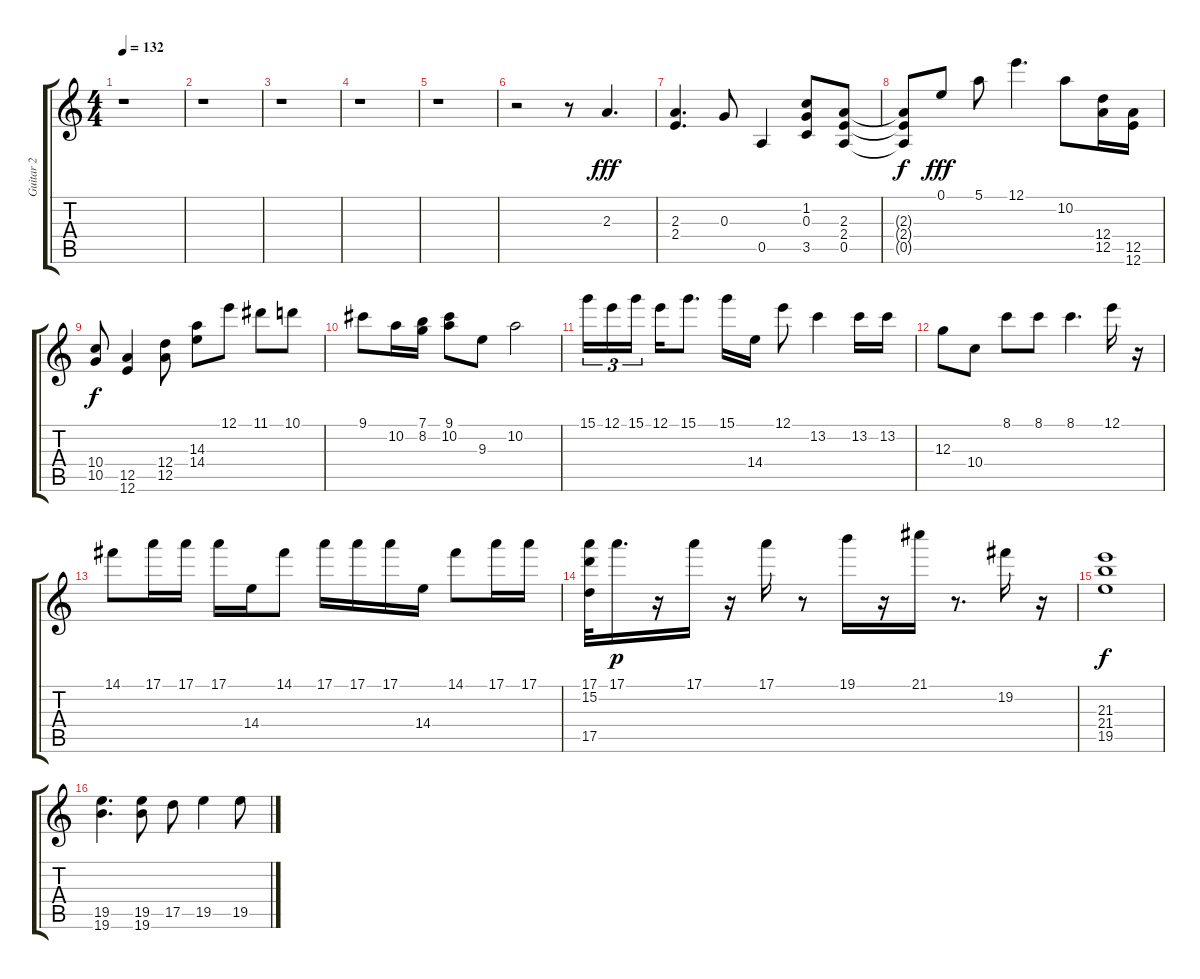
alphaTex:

\track ("Guitar 2" "Guitar 2") {instrument distortionguitar}
\staff {score tabs}
\tuning (E4 B3 G3 D3 A2 E2) {hide}
\ts (4 4)
\tempo 132
\clef g2
\ks c
r.1{dy f} |
r.1 |
r.1 |
r.1 |
r.1 |
r.2 r.8 2.3.4{d dy fff volume 12 balance 8} |
(2.3 2.4).4{d volume 14} 0.3.8{volume 14} 0.5.4{volume 14} (1.2 0.3 3.5).8{volume 14} (2.3 2.4 0.5).8{volume 14} |
(2.3{t} 2.4{t} 0.5{t}).8{dy f} 0.1.8{dy fff volume 15} 5.1.8{volume 15} 12.1.4{d volume 15} 10.2.8{volume 16} (12.4 12.5).16{volume 16} (12.5 12.6).16{volume 16} |
(10.4 10.5).8{dy f volume 16} (12.5 12.6).4 (12.4 12.5).8 (14.3 14.4).8 12.1.8 11.1.8 10.1.8 |
9.1.8 10.2.16 (7.1 8.2).16 (9.1 10.2).8 9.3.8 10.2.2 |
15.1.16{tu (3 2)} 12.1.16{tu (3 2)} 15.1.16{tu (3 2) beam splitsecondary} 12.1.16 15.1.8{d} 15.1.16 14.4.16 12.1.8 13.2.4 13.2.16 13.2.16 |
12.3.8 10.4.8 8.1.8 8.1.8 8.1.4{d} 12.1.16 r.16 |
14.1.8 17.1.16 17.1.16 17.1.16 14.4.16 14.1.8 17.1.16 17.1.16 17.1.16 14.4.16 14.1.8 17.1.16 17.1.16 |
(17.1 15.2 17.5).32 17.1.16{d dy p} r.16 17.1.16 r.16 17.1.16 r.8 19.1.16 r.16 21.1.16 r.8{d} 19.2.16 r.16 |
(21.3 21.4 19.5).1{dy f volume 13} |
(19.5 19.6).4{d volume 12} (19.5 19.6).8{volume 12} 17.5.8 19.5.4 19.5.8
